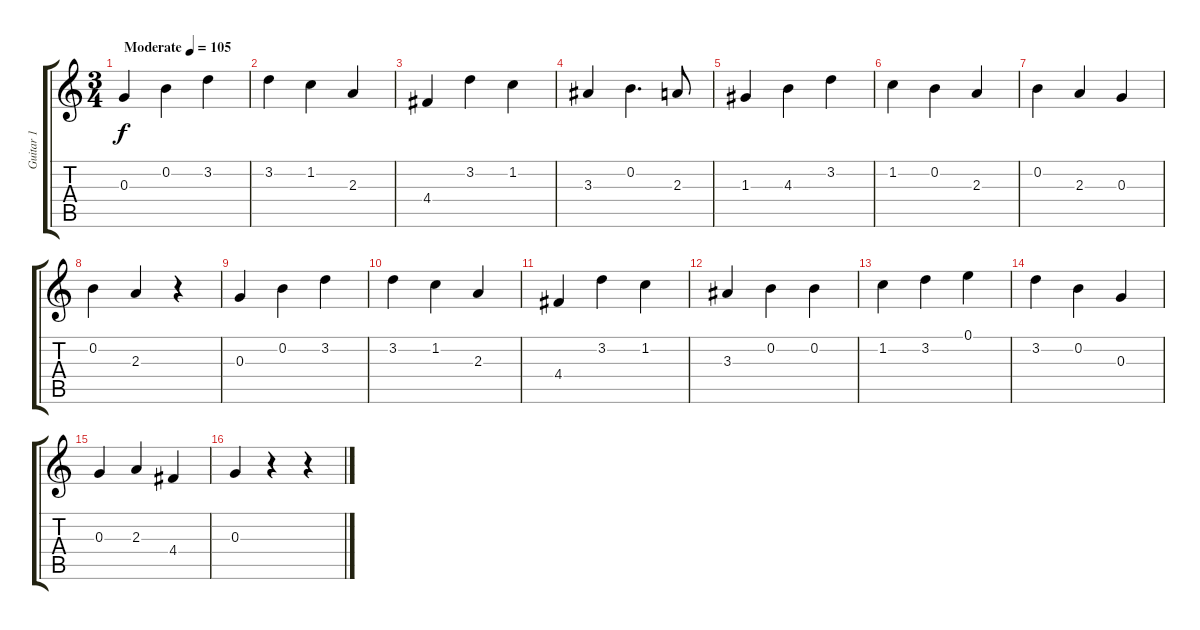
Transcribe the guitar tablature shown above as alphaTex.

\track ("Guitar 1" "Guitar 1") {instrument acousticguitarnylon}
\staff {score tabs}
\tuning (E4 B3 G3 D3 A2 E2) {hide}
\ts (3 4)
\tempo (105 "Moderate")
\clef g2
\ks c
0.3.4{dy f instrument acousticguitarnylon} 0.2.4 3.2.4 |
3.2.4 1.2.4 2.3.4 |
4.4.4 3.2.4 1.2.4 |
3.3.4 0.2.4{d} 2.3.8 |
1.3.4 4.3.4 3.2.4 |
1.2.4 0.2.4 2.3.4 |
0.2.4 2.3.4 0.3.4 |
0.2.4 2.3.4 r.4 |
0.3.4 0.2.4 3.2.4 |
3.2.4 1.2.4 2.3.4 |
4.4.4 3.2.4 1.2.4 |
3.3.4 0.2.4 0.2.4 |
1.2.4 3.2.4 0.1.4 |
3.2.4 0.2.4 0.3.4 |
0.3.4 2.3.4 4.4.4 |
0.3.4 r.4 r.4
